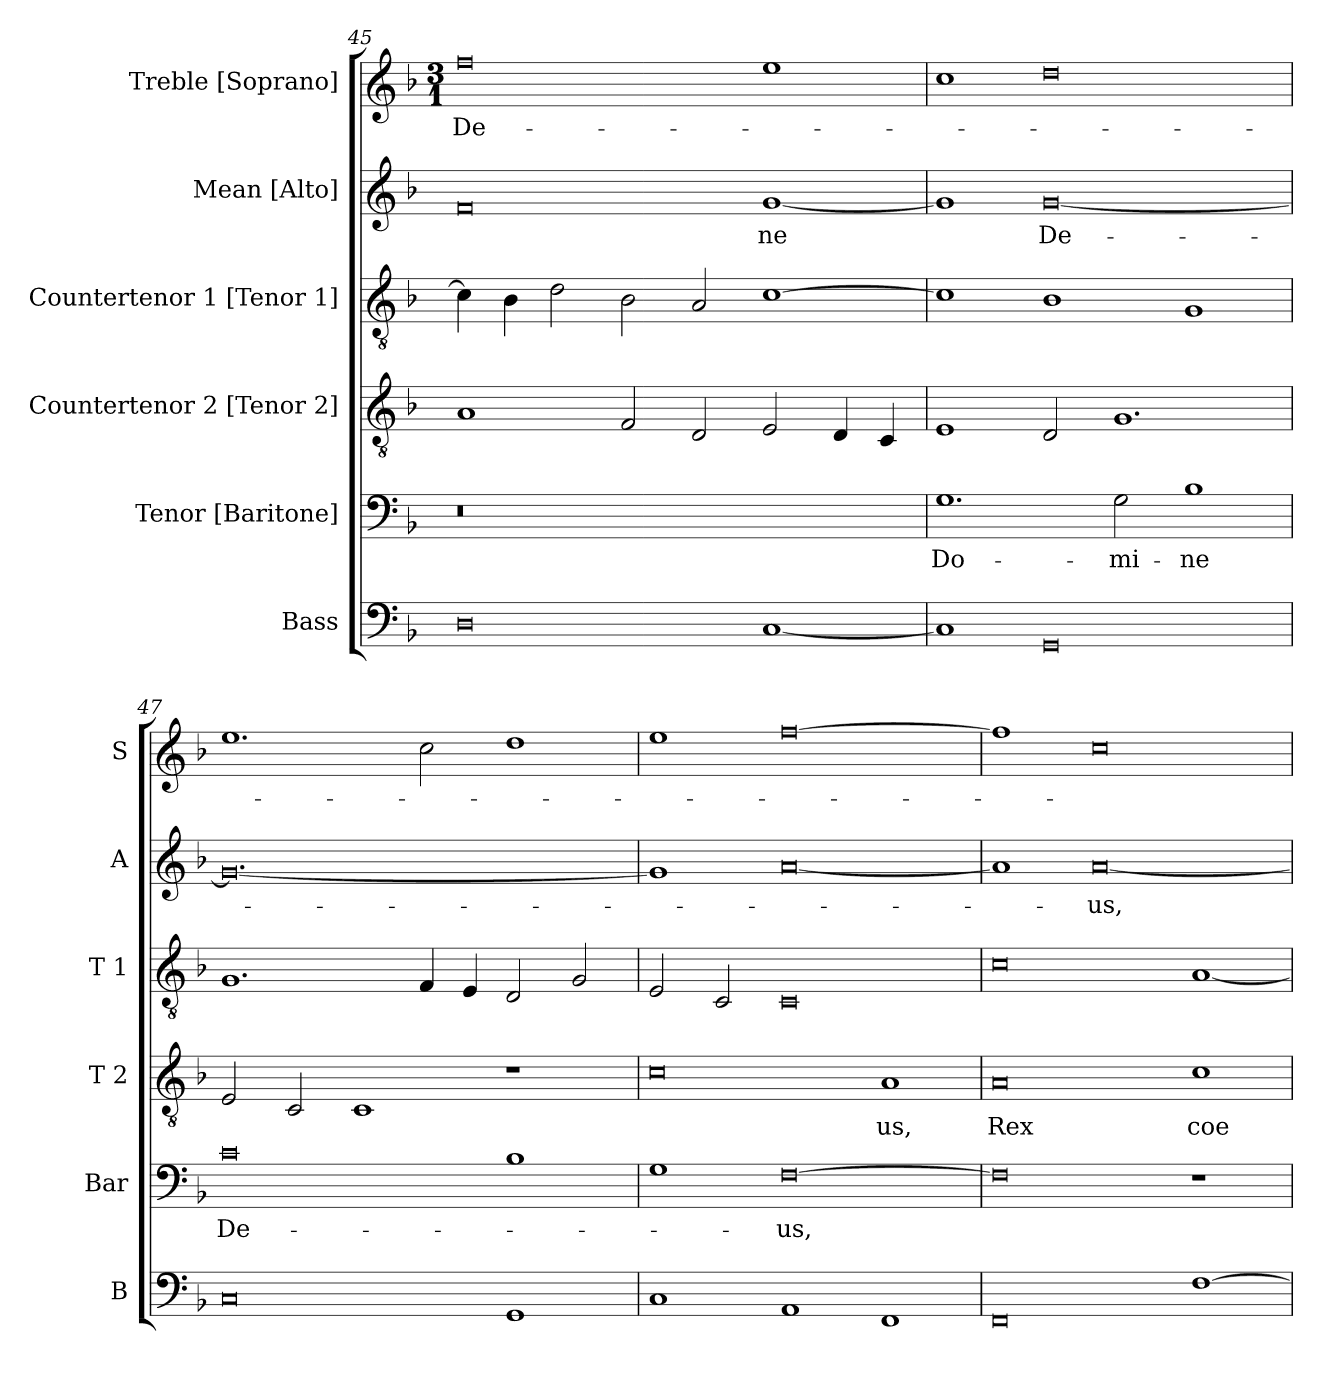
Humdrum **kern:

**kern	**kern	**text	**kern	**text	**kern	**kern	**text	**kern	**text
*part6	*part5	*part5	*part4	*part4	*part3	*part2	*part2	*part1	*part1
*staff6	*staff5	*staff5	*staff4	*staff4	*staff3	*staff2	*staff2	*staff1	*staff1
*I"Bass	*I"Tenor [Baritone]	*	*I"Countertenor 2 [Tenor 2]	*	*I"Countertenor 1 [Tenor 1]	*I"Mean [Alto]	*	*I"Treble [Soprano]	*
*I'B	*I'Bar	*	*I'T 2	*	*I'T 1	*I'A	*	*I'S	*
*clefF4	*clefF4	*	*clefGv2	*	*clefGv2	*clefG2	*	*clefG2	*
*k[b-]	*k[b-]	*	*k[b-]	*	*k[b-]	*k[b-]	*	*k[b-]	*
*d:	*d:	*	*d:	*	*d:	*d:	*	*d:	*
*	*	*	*	*	*	*	*	*M3/1	*
=45	=45	=45	=45	=45	=45	=45	=45	=45	=45
0D	0.r	.	1A	.	4c\]	0f	.	0ff	De-
.	.	.	.	.	4B-\	.	.	.	.
.	.	.	.	.	2d\	.	.	.	.
.	.	.	2F/	.	2B-\	.	.	.	.
.	.	.	2D/	.	2A/	.	.	.	.
[1C	.	.	2E/	.	[1c	[1g	-ne	1ee	.
.	.	.	4D/	.	.	.	.	.	.
.	.	.	4C/	.	.	.	.	.	.
=46	=46	=46	=46	=46	=46	=46	=46	=46	=46
1C]	1.G	Do-	1E	.	1c]	1g]	.	1cc	.
0GG	.	.	2D/	.	1B-	[0g	De-	0dd	.
.	2G\	-mi-	1.G	.	.	.	.	.	.
.	1B-	-ne	.	.	1G	.	.	.	.
=47	=47	=47	=47	=47	=47	=47	=47	=47	=47
0C	0c	De-	2E/	.	1.G	0.g_	.	1.ee	.
.	.	.	2C/	.	.	.	.	.	.
.	.	.	1C	.	.	.	.	.	.
.	.	.	.	.	4F/	.	.	2cc\	.
.	.	.	.	.	4E/	.	.	.	.
1GG	1B-	.	1r	.	2D/	.	.	1dd	.
.	.	.	.	.	2G/	.	.	.	.
!!LO:PB:g=z
=48	=48	=48	=48	=48	=48	=48	=48	=48	=48
1C	1G	.	0c	.	2E/	1g]	.	1ee	.
.	.	.	.	.	2C/	.	.	.	.
1AA	[0F	-us,	.	.	0C	[0a	.	[0ff	.
1FF	.	.	1A	-us,	.	.	.	.	.
=49	=49	=49	=49	=49	=49	=49	=49	=49	=49
0FF	0F]	.	0A	Rex	0c	1a]	.	1ff]	.
.	.	.	.	.	.	[0a	-us,	0cc	.
[1F	1r	.	1c	coe-	[1A	.	.	.	.
=	=	=	=	=	=	=	=	=	=
*-	*-	*-	*-	*-	*-	*-	*-	*-	*-
